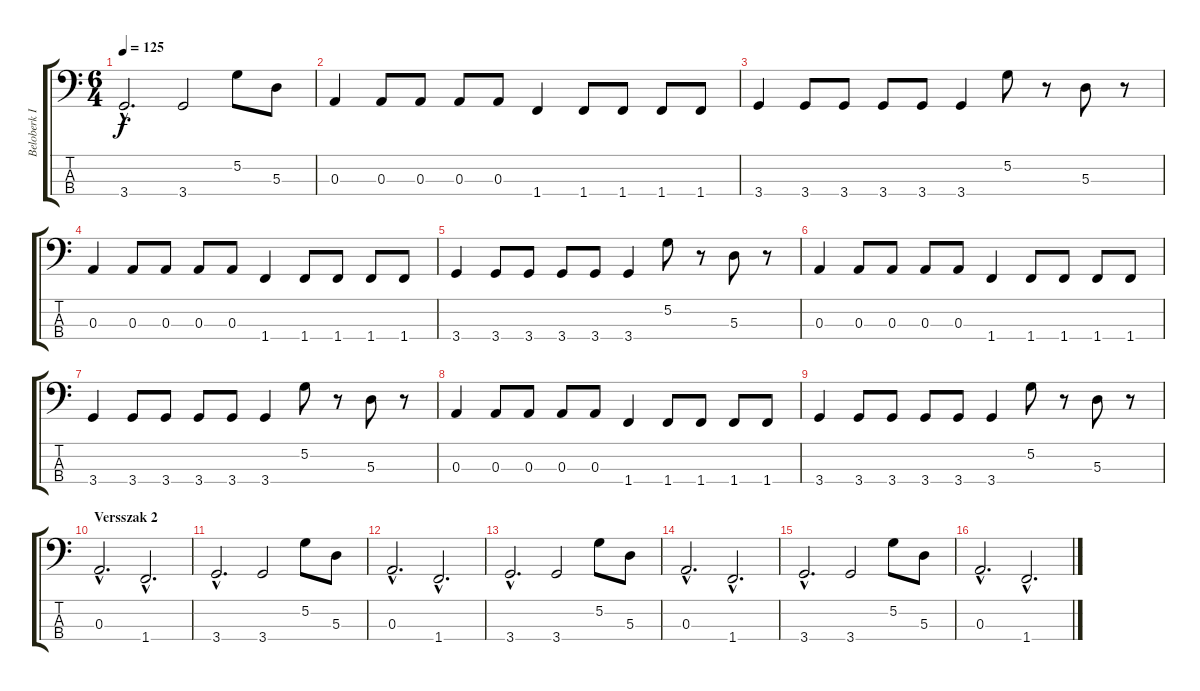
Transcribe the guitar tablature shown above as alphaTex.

\track ("Beloberk István" "Beloberk I") {instrument electricbassfinger}
\staff {score tabs}
\tuning (G2 D2 A1 E1) {hide}
\ts (6 4)
\tempo 125
\clef f4
\ks c
3.4{hac}.2{d dy f} 3.4.2 5.2.8 5.3.8 |
0.3.4 0.3.8 0.3.8 0.3.8 0.3.8 1.4.4 1.4.8 1.4.8 1.4.8 1.4.8 |
3.4.4 3.4.8 3.4.8 3.4.8 3.4.8 3.4.4 5.2.8 r.8 5.3.8 r.8 |
0.3.4 0.3.8 0.3.8 0.3.8 0.3.8 1.4.4 1.4.8 1.4.8 1.4.8 1.4.8 |
3.4.4 3.4.8 3.4.8 3.4.8 3.4.8 3.4.4 5.2.8 r.8 5.3.8 r.8 |
0.3.4 0.3.8 0.3.8 0.3.8 0.3.8 1.4.4 1.4.8 1.4.8 1.4.8 1.4.8 |
3.4.4 3.4.8 3.4.8 3.4.8 3.4.8 3.4.4 5.2.8 r.8 5.3.8 r.8 |
0.3.4 0.3.8 0.3.8 0.3.8 0.3.8 1.4.4 1.4.8 1.4.8 1.4.8 1.4.8 |
3.4.4 3.4.8 3.4.8 3.4.8 3.4.8 3.4.4 5.2.8 r.8 5.3.8 r.8 |
\section ("" "Versszak 2")
0.3{hac}.2{d} 1.4{hac}.2{d} |
3.4{hac}.2{d} 3.4.2 5.2.8 5.3.8 |
0.3{hac}.2{d} 1.4{hac}.2{d} |
3.4{hac}.2{d} 3.4.2 5.2.8 5.3.8 |
0.3{hac}.2{d} 1.4{hac}.2{d} |
3.4{hac}.2{d} 3.4.2 5.2.8 5.3.8 |
0.3{hac}.2{d} 1.4{hac}.2{d}
